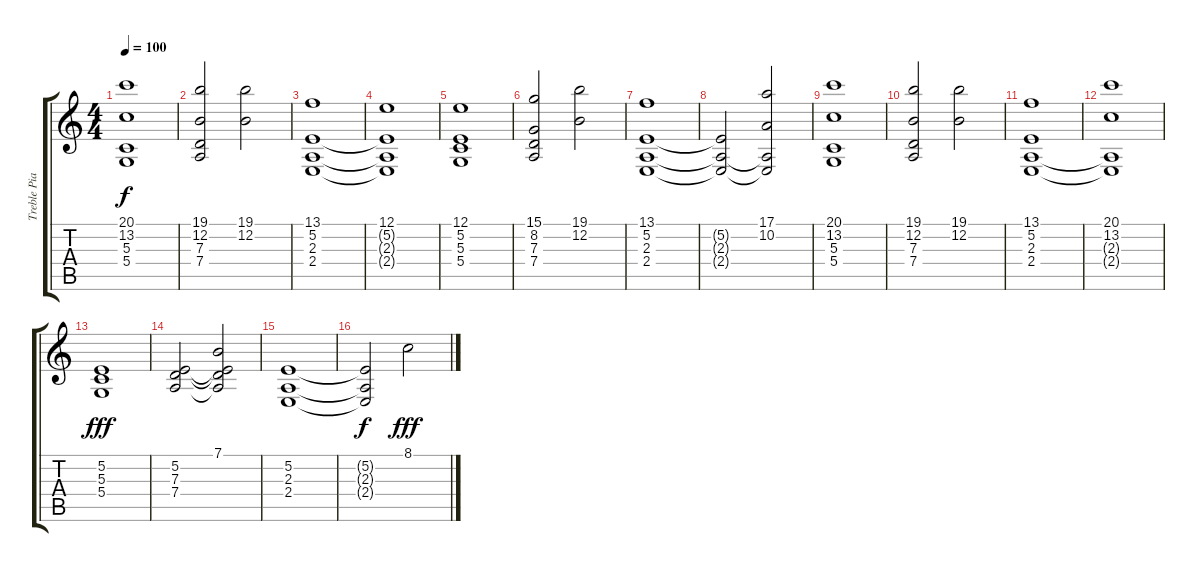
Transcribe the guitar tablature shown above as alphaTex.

\track ("Treble Piano" "Treble Pia") {instrument acousticgrandpiano}
\staff {score tabs}
\tuning (E4 B3 G3 D3 A2 E2) {hide}
\ts (4 4)
\tempo 100
\clef g2
\ks aminor
(20.1 13.2 5.3 5.4).1{dy f} |
(19.1 12.2 7.3 7.4).2 (19.1 12.2).2 |
(13.1 5.2 2.3 2.4).1 |
(12.1 5.2{t} 2.3{t} 2.4{t}).1 |
(12.1 5.2 5.3 5.4).1 |
(15.1 8.2 7.3 7.4).2 (19.1 12.2).2 |
(13.1 5.2 2.3 2.4).1 |
(5.2{t} 2.3{t} 2.4{t}).2 (17.1 10.2 2.3{t} 2.4{t}).2 |
(20.1 13.2 5.3 5.4).1 |
(19.1 12.2 7.3 7.4).2 (19.1 12.2).2 |
(13.1 5.2 2.3 2.4).1 |
(20.1 13.2 2.3{t} 2.4{t}).1 |
(5.2 5.3 5.4).1{dy fff} |
(5.2 7.3 7.4).2 (7.1 5.2{t} 7.3{t} 7.4{t}).2 |
(5.2 2.3 2.4).1 |
(5.2{t} 2.3{t} 2.4{t}).2{dy f} 8.1.2{dy fff}
